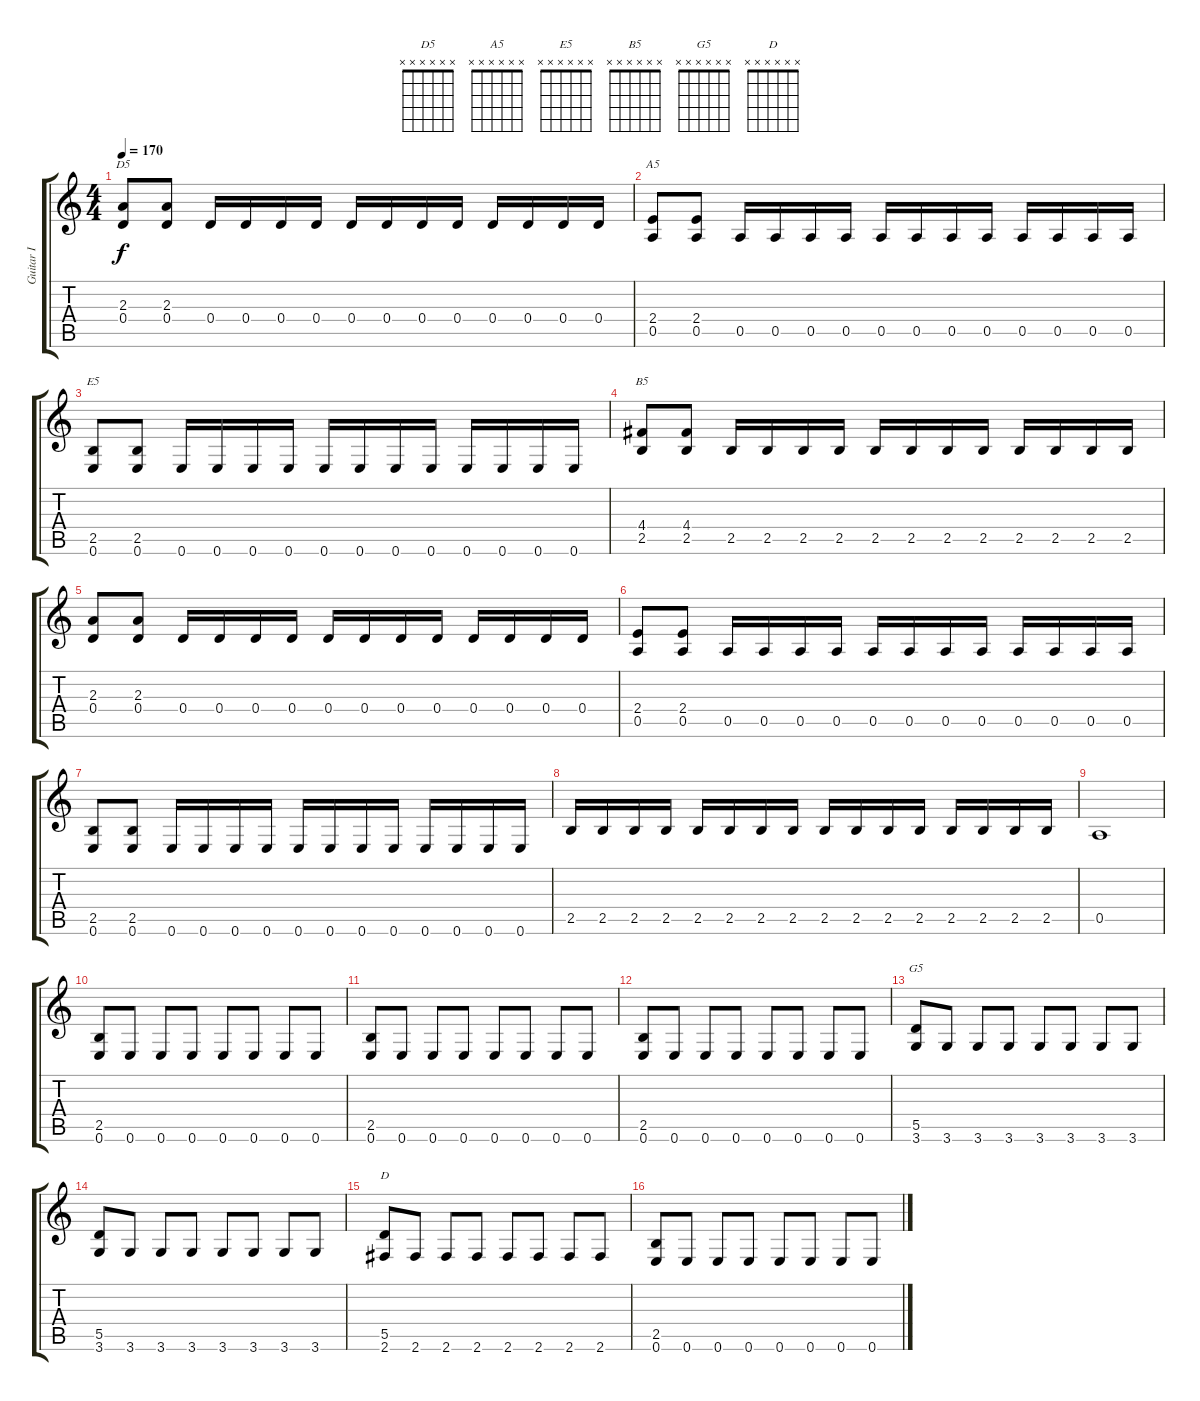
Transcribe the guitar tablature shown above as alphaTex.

\track ("Guitar I" "Guitar I") {instrument distortionguitar}
\staff {score tabs}
\tuning (E4 B3 G3 D3 A2 E2) {hide}
\chord ("D5" x x x x x x)
\chord ("A5" x x x x x x)
\chord ("E5" x x x x x x)
\chord ("B5" x x x x x x)
\chord ("G5" x x x x x x)
\chord ("D" x x x x x x)
\ts (4 4)
\tempo 170
\clef g2
\ks c
(2.3 0.4).8{ch "D5" dy f} (2.3 0.4).8 0.4.16 0.4.16 0.4.16 0.4.16 0.4.16 0.4.16 0.4.16 0.4.16 0.4.16 0.4.16 0.4.16 0.4.16 |
(2.4 0.5).8{ch "A5"} (2.4 0.5).8 0.5.16 0.5.16 0.5.16 0.5.16 0.5.16 0.5.16 0.5.16 0.5.16 0.5.16 0.5.16 0.5.16 0.5.16 |
(2.5 0.6).8{ch "E5"} (2.5 0.6).8 0.6.16 0.6.16 0.6.16 0.6.16 0.6.16 0.6.16 0.6.16 0.6.16 0.6.16 0.6.16 0.6.16 0.6.16 |
(4.4 2.5).8{ch "B5"} (4.4 2.5).8 2.5.16 2.5.16 2.5.16 2.5.16 2.5.16 2.5.16 2.5.16 2.5.16 2.5.16 2.5.16 2.5.16 2.5.16 |
(2.3 0.4).8 (2.3 0.4).8 0.4.16 0.4.16 0.4.16 0.4.16 0.4.16 0.4.16 0.4.16 0.4.16 0.4.16 0.4.16 0.4.16 0.4.16 |
(2.4 0.5).8 (2.4 0.5).8 0.5.16 0.5.16 0.5.16 0.5.16 0.5.16 0.5.16 0.5.16 0.5.16 0.5.16 0.5.16 0.5.16 0.5.16 |
(2.5 0.6).8 (2.5 0.6).8 0.6.16 0.6.16 0.6.16 0.6.16 0.6.16 0.6.16 0.6.16 0.6.16 0.6.16 0.6.16 0.6.16 0.6.16 |
2.5.16 2.5.16 2.5.16 2.5.16 2.5.16 2.5.16 2.5.16 2.5.16 2.5.16 2.5.16 2.5.16 2.5.16 2.5.16 2.5.16 2.5.16 2.5.16 |
0.5.1 |
(2.5 0.6).8 0.6.8 0.6.8 0.6.8 0.6.8 0.6.8 0.6.8 0.6.8 |
(2.5 0.6).8 0.6.8 0.6.8 0.6.8 0.6.8 0.6.8 0.6.8 0.6.8 |
(2.5 0.6).8 0.6.8 0.6.8 0.6.8 0.6.8 0.6.8 0.6.8 0.6.8 |
(5.5 3.6).8{ch "G5"} 3.6.8 3.6.8 3.6.8 3.6.8 3.6.8 3.6.8 3.6.8 |
(5.5 3.6).8 3.6.8 3.6.8 3.6.8 3.6.8 3.6.8 3.6.8 3.6.8 |
(5.5 2.6).8{ch "D"} 2.6.8 2.6.8 2.6.8 2.6.8 2.6.8 2.6.8 2.6.8 |
(2.5 0.6).8 0.6.8 0.6.8 0.6.8 0.6.8 0.6.8 0.6.8 0.6.8
